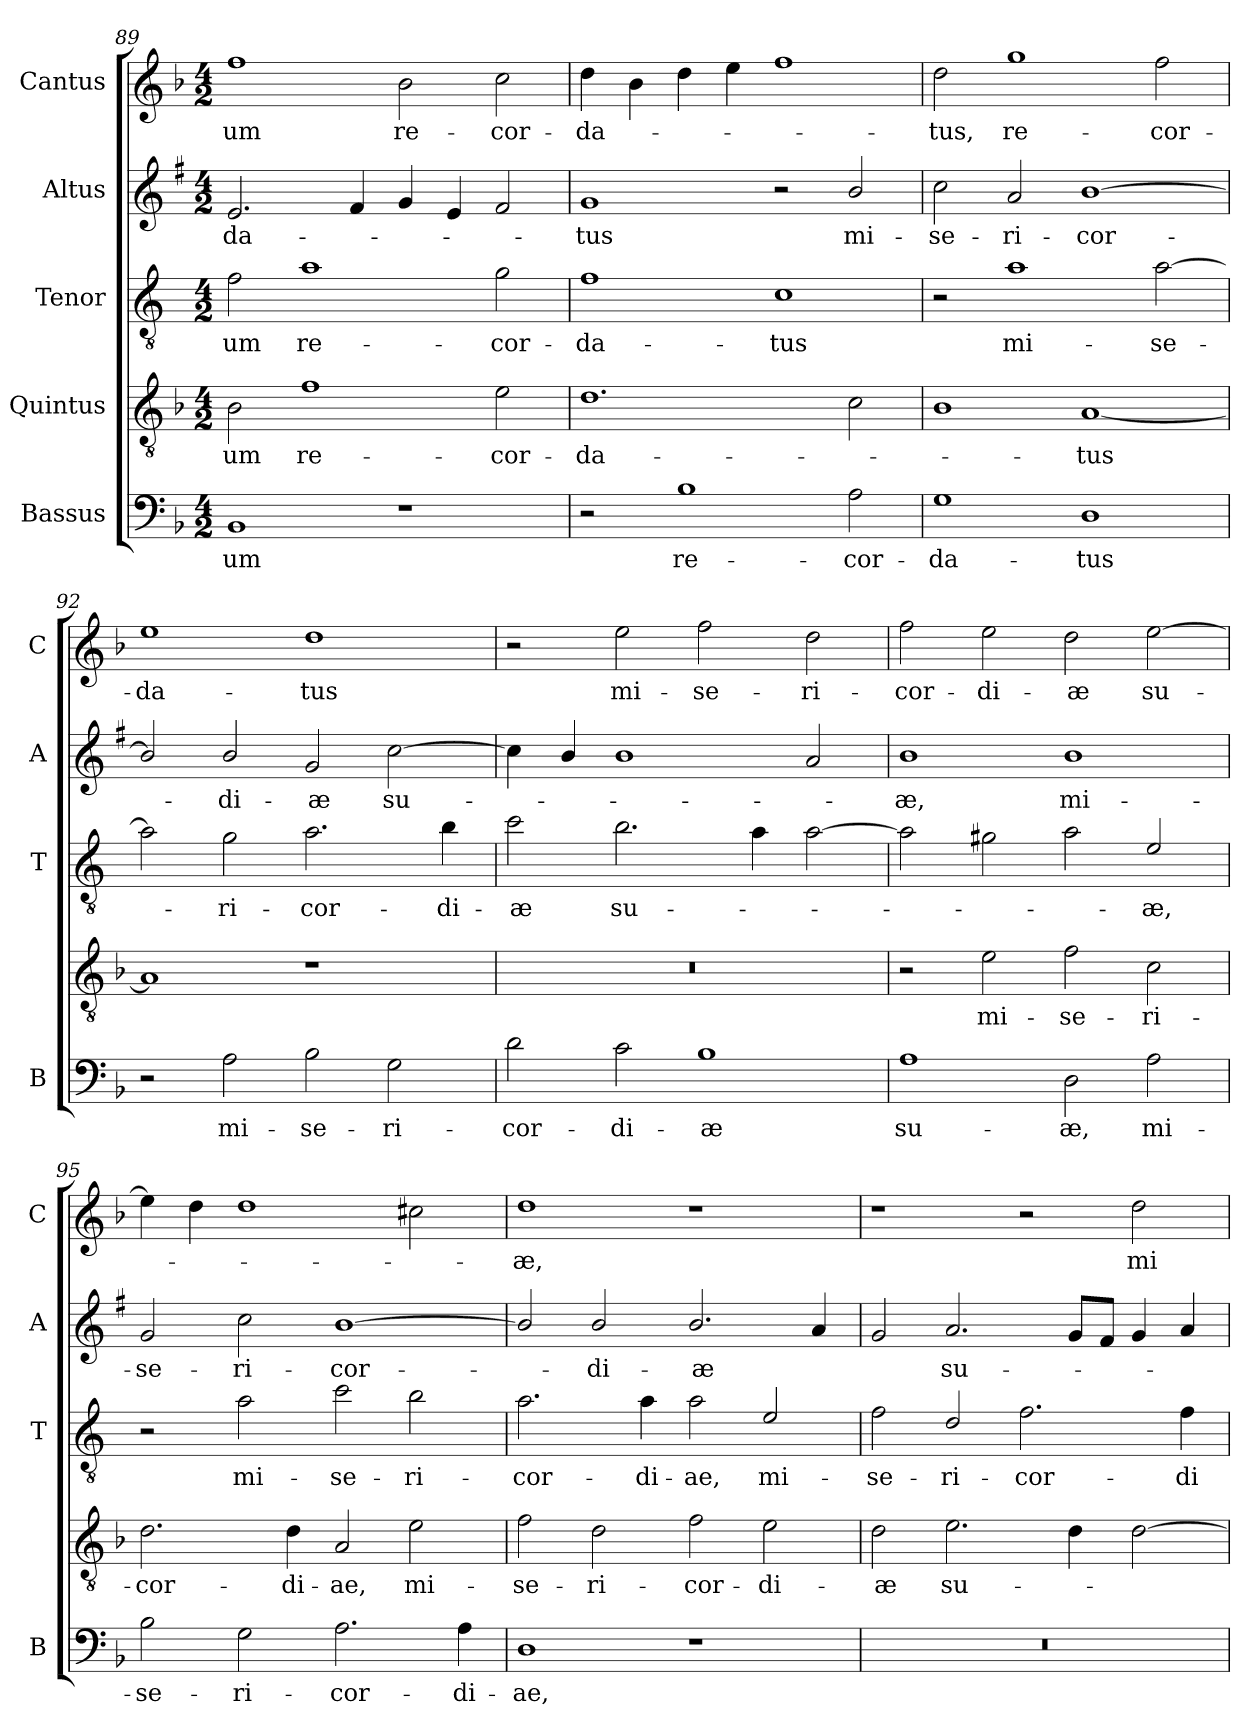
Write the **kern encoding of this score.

**kern	**text	**kern	**text	**kern	**text	**kern	**text	**kern	**text
*part5	*part5	*part4	*part4	*part3	*part3	*part2	*part2	*part1	*part1
*staff5	*staff5	*staff4	*staff4	*staff3	*staff3	*staff2	*staff2	*staff1	*staff1
*I"Bassus	*	*I"Quintus	*	*I"Tenor	*	*I"Altus	*	*I"Cantus	*
*I'B	*	*	*	*I'T	*	*I'A	*	*I'C	*
*clefF4	*	*clefGv2	*	*clefGv2	*	*clefG2	*	*clefG2	*
*	*	*	*	*ITrd4c7	*	*ITrd1c2	*	*	*
*k[b-]	*	*k[b-]	*	*k[b-]	*	*k[b-]	*	*k[b-]	*
*F:	*	*F:	*	*F:	*	*F:	*	*F:	*
*M4/2	*	*M4/2	*	*M4/2	*	*M4/2	*	*M4/2	*
=89	=89	=89	=89	=89	=89	=89	=89	=89	=89
!	!LO:LY:b	!	!LO:LY:b	!	!LO:LY:b	!	!LO:LY:b	!	!LO:LY:b
1BB-	-um	2B-\	-um	2B-\	-um	2.d/	-da-	1ff	-um
!	!	!	!LO:LY:b	!	!LO:LY:b	!	!	!	!
.	.	1f	re-	1d	re-	.	.	.	.
.	.	.	.	.	.	4e/	.	.	.
!	!	!	!	!	!	!	!	!	!LO:LY:b
1r	.	.	.	.	.	4f/	.	2b-\	re-
.	.	.	.	.	.	4d/	.	.	.
!	!	!	!LO:LY:b	!	!LO:LY:b	!	!	!	!LO:LY:b
.	.	2e\	-cor-	2c\	-cor-	2e/	.	2cc\	-cor-
!!LO:LB:g=z
=90	=90	=90	=90	=90	=90	=90	=90	=90	=90
!	!	!	!LO:LY:b	!	!LO:LY:b	!	!LO:LY:b	!	!LO:LY:b
2r	.	1.d	-da-	1B-	-da-	1f	-tus	4dd\	-da-
.	.	.	.	.	.	.	.	4b-\	.
!	!LO:LY:b	!	!	!	!	!	!	!	!
1B-	re-	.	.	.	.	.	.	4dd\	.
.	.	.	.	.	.	.	.	4ee\	.
!	!	!	!	!	!LO:LY:b	!	!	!	!
.	.	.	.	1F	-tus	2r	.	1ff	.
!	!LO:LY:b	!	!	!	!	!	!LO:LY:b	!	!
2A\	-cor-	2c\	.	.	.	2a/	mi-	.	.
=91	=91	=91	=91	=91	=91	=91	=91	=91	=91
!	!LO:LY:b	!	!	!	!	!	!LO:LY:b	!	!LO:LY:b
1G	-da-	1B-	.	2r	.	2b-\	-se-	2dd\	-tus,
!	!	!	!	!	!LO:LY:b	!	!LO:LY:b	!	!LO:LY:b
.	.	.	.	1d	mi-	2g/	-ri-	1gg	re-
!	!LO:LY:b	!	!LO:LY:b	!	!	!	!LO:LY:b	!	!
1D	-tus	[1A	-tus	.	.	[1a	-cor-	.	.
!	!	!	!	!	!LO:LY:b	!	!	!	!LO:LY:b
.	.	.	.	[2d\	-se-	.	.	2ff\	-cor-
=92	=92	=92	=92	=92	=92	=92	=92	=92	=92
!	!	!	!	!	!	!	!	!	!LO:LY:b
2r	.	1A]	.	2d\]	.	2a/]	.	1ee	-da-
!	!LO:LY:b	!	!	!	!LO:LY:b	!	!LO:LY:b	!	!
2A\	mi-	.	.	2c\	-ri-	2a/	-di-	.	.
!	!LO:LY:b	!	!	!	!LO:LY:b	!	!LO:LY:b	!	!LO:LY:b
2B-\	-se-	1r	.	2.d\	-cor-	2f/	-æ	1dd	-tus
!	!LO:LY:b	!	!	!	!	!	!LO:LY:b	!	!
2G\	-ri-	.	.	.	.	[2b-\	su-	.	.
!	!	!	!	!	!LO:LY:b	!	!	!	!
.	.	.	.	4e\	-di-	.	.	.	.
=93	=93	=93	=93	=93	=93	=93	=93	=93	=93
!	!LO:LY:b	!	!	!	!LO:LY:b	!	!	!	!
2d\	-cor-	0r	.	2f\	-æ	4b-\]	.	2r	.
.	.	.	.	.	.	4a/	.	.	.
!	!LO:LY:b	!	!	!	!LO:LY:b	!	!	!	!LO:LY:b
2c\	-di-	.	.	2.e\	su-	1a	.	2ee\	mi-
!	!LO:LY:b	!	!	!	!	!	!	!	!LO:LY:b
1B-	-æ	.	.	.	.	.	.	2ff\	-se-
.	.	.	.	4d\	.	.	.	.	.
!	!	!	!	!	!	!	!	!	!LO:LY:b
.	.	.	.	[2d\	.	2g/	.	2dd\	-ri-
=94	=94	=94	=94	=94	=94	=94	=94	=94	=94
!	!LO:LY:b	!	!	!	!	!	!LO:LY:b	!	!LO:LY:b
1A	su-	2r	.	2d\]	.	1a	-æ,	2ff\	-cor-
!	!	!	!LO:LY:b	!	!	!	!	!	!LO:LY:b
.	.	2e\	mi-	2c#X\	.	.	.	2ee\	-di-
!	!LO:LY:b	!	!LO:LY:b	!	!	!	!LO:LY:b	!	!LO:LY:b
2D\	-æ,	2f\	-se-	2d\	.	1a	mi-	2dd\	-æ
!	!LO:LY:b	!	!LO:LY:b	!	!LO:LY:b	!	!	!	!LO:LY:b
2A\	mi-	2c\	-ri-	2A/	-æ,	.	.	[2ee\	su-
=95	=95	=95	=95	=95	=95	=95	=95	=95	=95
!	!LO:LY:b	!	!LO:LY:b	!	!	!	!LO:LY:b	!	!
2B-\	-se-	2.d\	-cor-	2r	.	2f/	-se-	4ee\]	.
.	.	.	.	.	.	.	.	4dd\	.
!	!LO:LY:b	!	!	!	!LO:LY:b	!	!LO:LY:b	!	!
2G\	-ri-	.	.	2d\	mi-	2b-\	-ri-	1dd	.
!	!	!	!LO:LY:b	!	!	!	!	!	!
.	.	4d\	-di-	.	.	.	.	.	.
!	!LO:LY:b	!	!LO:LY:b	!	!LO:LY:b	!	!LO:LY:b	!	!
2.A\	-cor-	2A/	-ae,	2f\	-se-	[1a	-cor-	.	.
!	!	!	!LO:LY:b	!	!LO:LY:b	!	!	!	!
.	.	2e\	mi-	2e\	-ri-	.	.	2cc#X\	.
!	!LO:LY:b	!	!	!	!	!	!	!	!
4A\	-di-	.	.	.	.	.	.	.	.
!!LO:PB:g=z
=96	=96	=96	=96	=96	=96	=96	=96	=96	=96
!	!LO:LY:b	!	!LO:LY:b	!	!LO:LY:b	!	!	!	!LO:LY:b
1D	-ae,	2f\	-se-	2.d\	-cor-	2a/]	.	1dd	-æ,
!	!	!	!LO:LY:b	!	!	!	!LO:LY:b	!	!
.	.	2d\	-ri-	.	.	2a/	-di-	.	.
!	!	!	!	!	!LO:LY:b	!	!	!	!
.	.	.	.	4d\	-di-	.	.	.	.
!	!	!	!LO:LY:b	!	!LO:LY:b	!	!LO:LY:b	!	!
1r	.	2f\	-cor-	2d\	-ae,	2.a/	-æ	1r	.
!	!	!	!LO:LY:b	!	!LO:LY:b	!	!	!	!
.	.	2e\	-di-	2A/	mi-	.	.	.	.
.	.	.	.	.	.	4g/	.	.	.
=97	=97	=97	=97	=97	=97	=97	=97	=97	=97
!	!	!	!LO:LY:b	!	!LO:LY:b	!	!	!	!
0r	.	2d\	-æ	2B-\	-se-	2f/	.	1r	.
!	!	!	!LO:LY:b	!	!LO:LY:b	!	!LO:LY:b	!	!
.	.	2.e\	su-	2G/	-ri-	2.g/	su-	.	.
!	!	!	!	!	!LO:LY:b	!	!	!	!
.	.	.	.	2.B-\	-cor-	.	.	2r	.
.	.	4d\	.	.	.	8f/L	.	.	.
.	.	.	.	.	.	8e/J	.	.	.
!	!	!	!	!	!	!	!	!	!LO:LY:b
.	.	[2d\	.	.	.	4f/	.	2dd\	mi-
!	!	!	!	!	!LO:LY:b	!	!	!	!
.	.	.	.	4B-\	-di-	4g/	.	.	.
=	=	=	=	=	=	=	=	=	=
*-	*-	*-	*-	*-	*-	*-	*-	*-	*-
